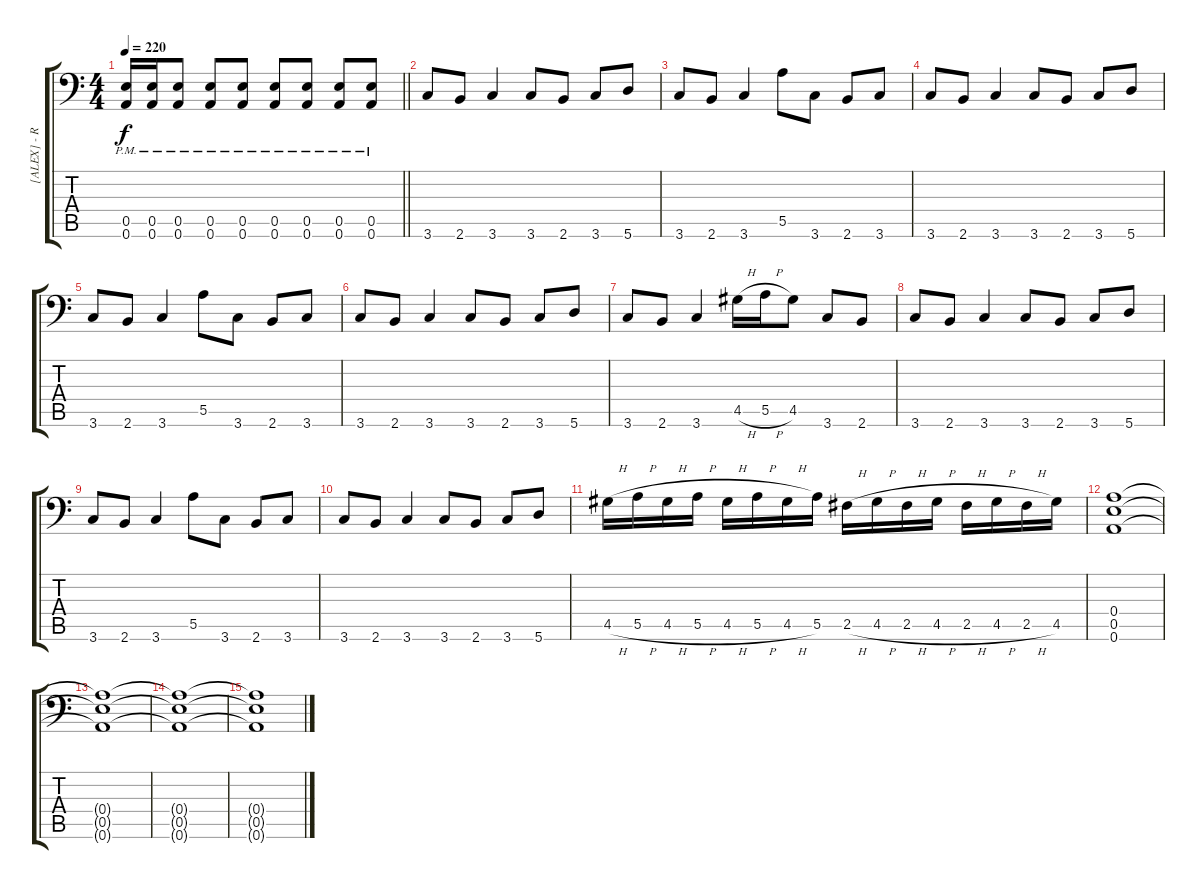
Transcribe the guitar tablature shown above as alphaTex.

\track ("[ALEX] - Rhythm" "[ALEX] - R") {instrument distortionguitar}
\staff {score tabs}
\tuning (B3 Gb3 D3 A2 E2 A1) {hide}
\ts (4 4)
\tempo 220
\clef f4
\barLineRight lightlight
\ks c
(0.5{pm} 0.6{pm}).16{dy f} (0.5{pm} 0.6{pm}).16 (0.5{pm} 0.6{pm}).8 (0.5{pm} 0.6{pm}).8 (0.5{pm} 0.6{pm}).8 (0.5{pm} 0.6{pm}).8 (0.5{pm} 0.6{pm}).8 (0.5{pm} 0.6{pm}).8 (0.5{pm} 0.6{pm}).8 |
3.6.8 2.6.8 3.6.4 3.6.8 2.6.8 3.6.8 5.6.8 |
3.6.8 2.6.8 3.6.4 5.5.8 3.6.8 2.6.8 3.6.8 |
3.6.8 2.6.8 3.6.4 3.6.8 2.6.8 3.6.8 5.6.8 |
3.6.8 2.6.8 3.6.4 5.5.8 3.6.8 2.6.8 3.6.8 |
3.6.8 2.6.8 3.6.4 3.6.8 2.6.8 3.6.8 5.6.8 |
3.6.8 2.6.8 3.6.4 4.5{h}.16 5.5{h}.16 4.5.8 3.6.8 2.6.8 |
3.6.8 2.6.8 3.6.4 3.6.8 2.6.8 3.6.8 5.6.8 |
3.6.8 2.6.8 3.6.4 5.5.8 3.6.8 2.6.8 3.6.8 |
3.6.8 2.6.8 3.6.4 3.6.8 2.6.8 3.6.8 5.6.8 |
4.5{h}.16 5.5{h}.16 4.5{h}.16 5.5{h}.16 4.5{h}.16 5.5{h}.16 4.5{h}.16 5.5.16 2.5{h}.16 4.5{h}.16 2.5{h}.16 4.5{h}.16 2.5{h}.16 4.5{h}.16 2.5{h}.16 4.5.16 |
(0.4 0.5 0.6).1 |
(0.4{t} 0.5{t} 0.6{t}).1 |
(0.4{t} 0.5{t} 0.6{t}).1 |
(0.4{t} 0.5{t} 0.6{t}).1
